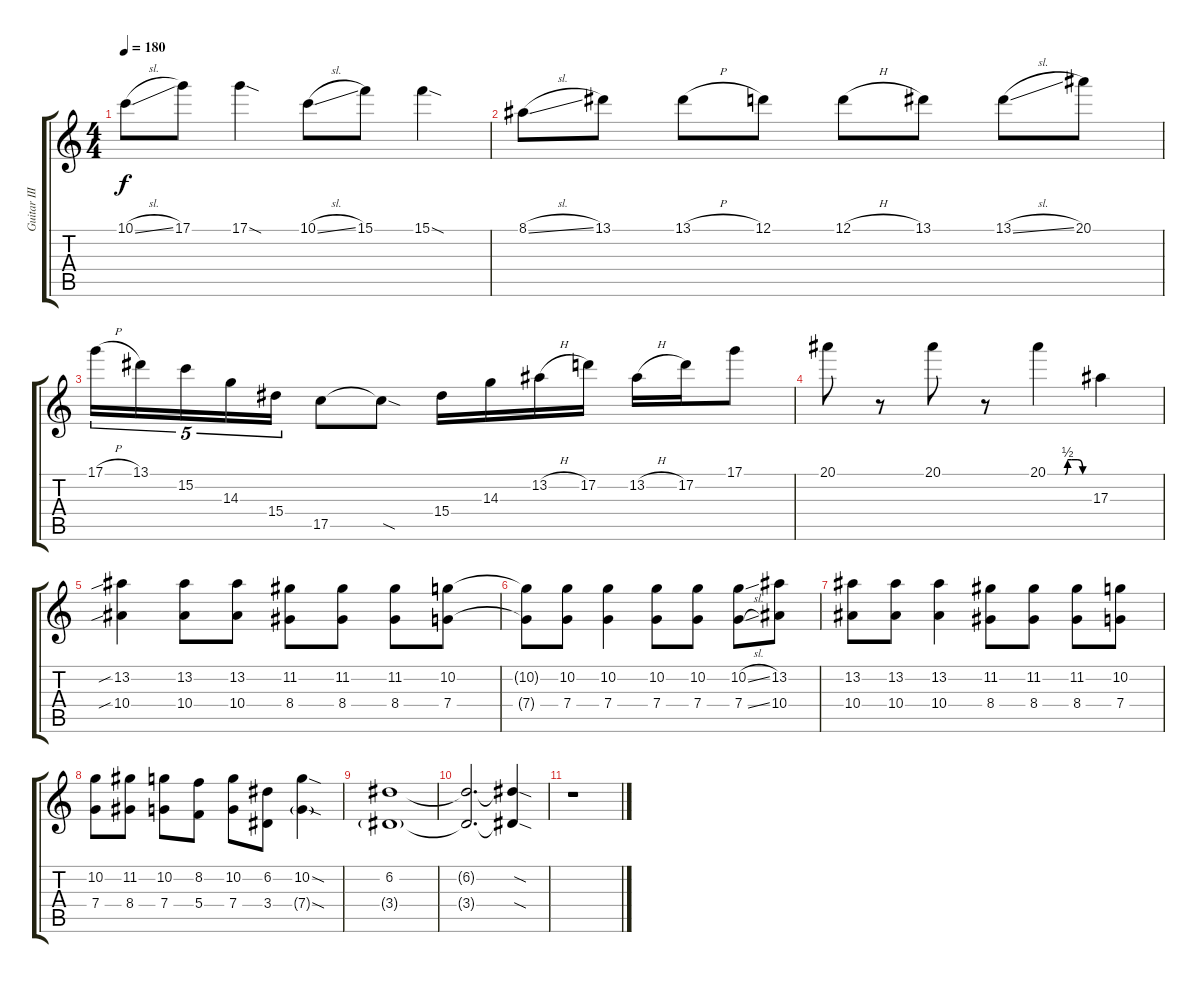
\track ("Guitar III" "Guitar III") {instrument distortionguitar}
\staff {score tabs}
\tuning (D4 A3 F3 C3 G2 C2) {hide}
\ts (4 4)
\tempo 180
\clef g2
\ks c
10.1{sl}.8{dy f} 17.1.8 17.1{sod}.4 10.1{sl}.8 15.1.8 15.1{sod}.4 |
8.1{sl}.8 13.1.8 13.1{h}.8 12.1.8 12.1{h}.8 13.1.8 13.1{sl}.8 20.1.8 |
17.1{h}.16{tu (5 4)} 13.1.16{tu (5 4)} 15.2.16{tu (5 4)} 14.3.16{tu (5 4)} 15.4.16{tu (5 4)} 17.5.8 17.5{sod t}.8 15.4.16 14.3.16 13.2{h}.16 17.2.16 13.2{h}.16 17.2.16 17.1.8 |
20.1.8 r.8 20.1.8 r.8 20.1{be (custom 0 0 9 0 15 0 25 0 29 2 35 2 44 2 51 0 56 0 60 0)}.4 17.3.4 |
(13.2{sib} 10.4{sib}).4 (13.2 10.4).8 (13.2 10.4).8 (11.2 8.4).8 (11.2 8.4).8 (11.2 8.4).8 (10.2 7.4).8 |
(10.2{t} 7.4{t}).8 (10.2 7.4).8 (10.2 7.4).4 (10.2 7.4).8 (10.2 7.4).8 (10.2{sl} 7.4{sl}).8 (13.2 10.4).8 |
(13.2 10.4).8 (13.2 10.4).8 (13.2 10.4).4 (11.2 8.4).8 (11.2 8.4).8 (11.2 8.4).8 (10.2 7.4).8 |
(10.2 7.4).8 (11.2 8.4).8 (10.2 7.4).8 (8.2 5.4).8 (10.2 7.4).8 (6.2 3.4).8 (10.2{sod} 7.4{sod g}).4 |
(6.2 3.4{g}).1 |
(6.2{t} 3.4{t}).2{d} (6.2{sod t} 3.4{sod t}).4 |
r.1
